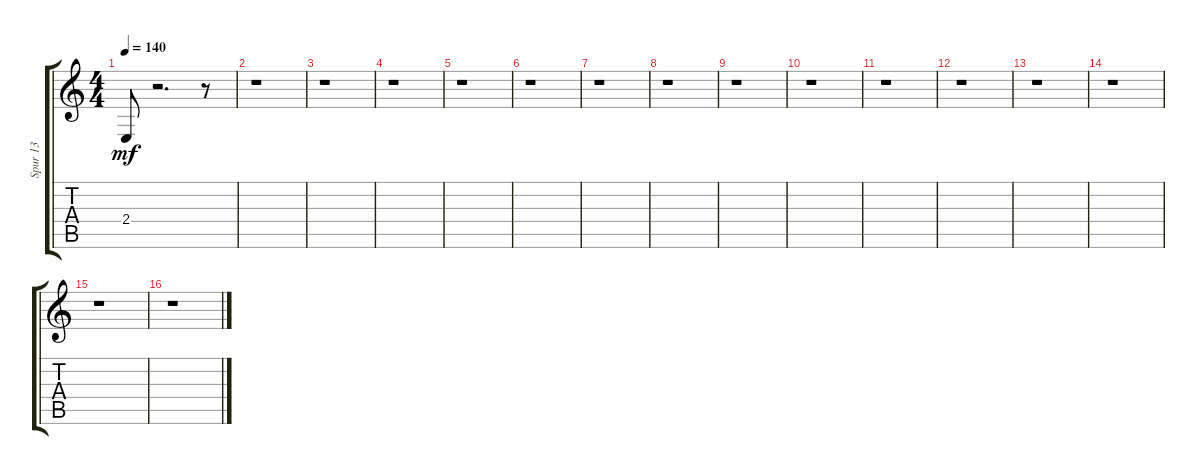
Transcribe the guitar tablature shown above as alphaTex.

\track ("Spur 13" "Spur 13") {instrument brasssection}
\staff {score tabs}
\tuning (E4 B3 G3 D3 A2 E2) {hide}
\ts (4 4)
\tempo 140
\clef g2
\ks c
2.4.8{dy mf} r.2{d} r.8 |
r.1 |
r.1 |
r.1 |
r.1 |
r.1 |
r.1 |
r.1 |
r.1 |
r.1 |
r.1 |
r.1 |
r.1 |
r.1 |
r.1 |
r.1
